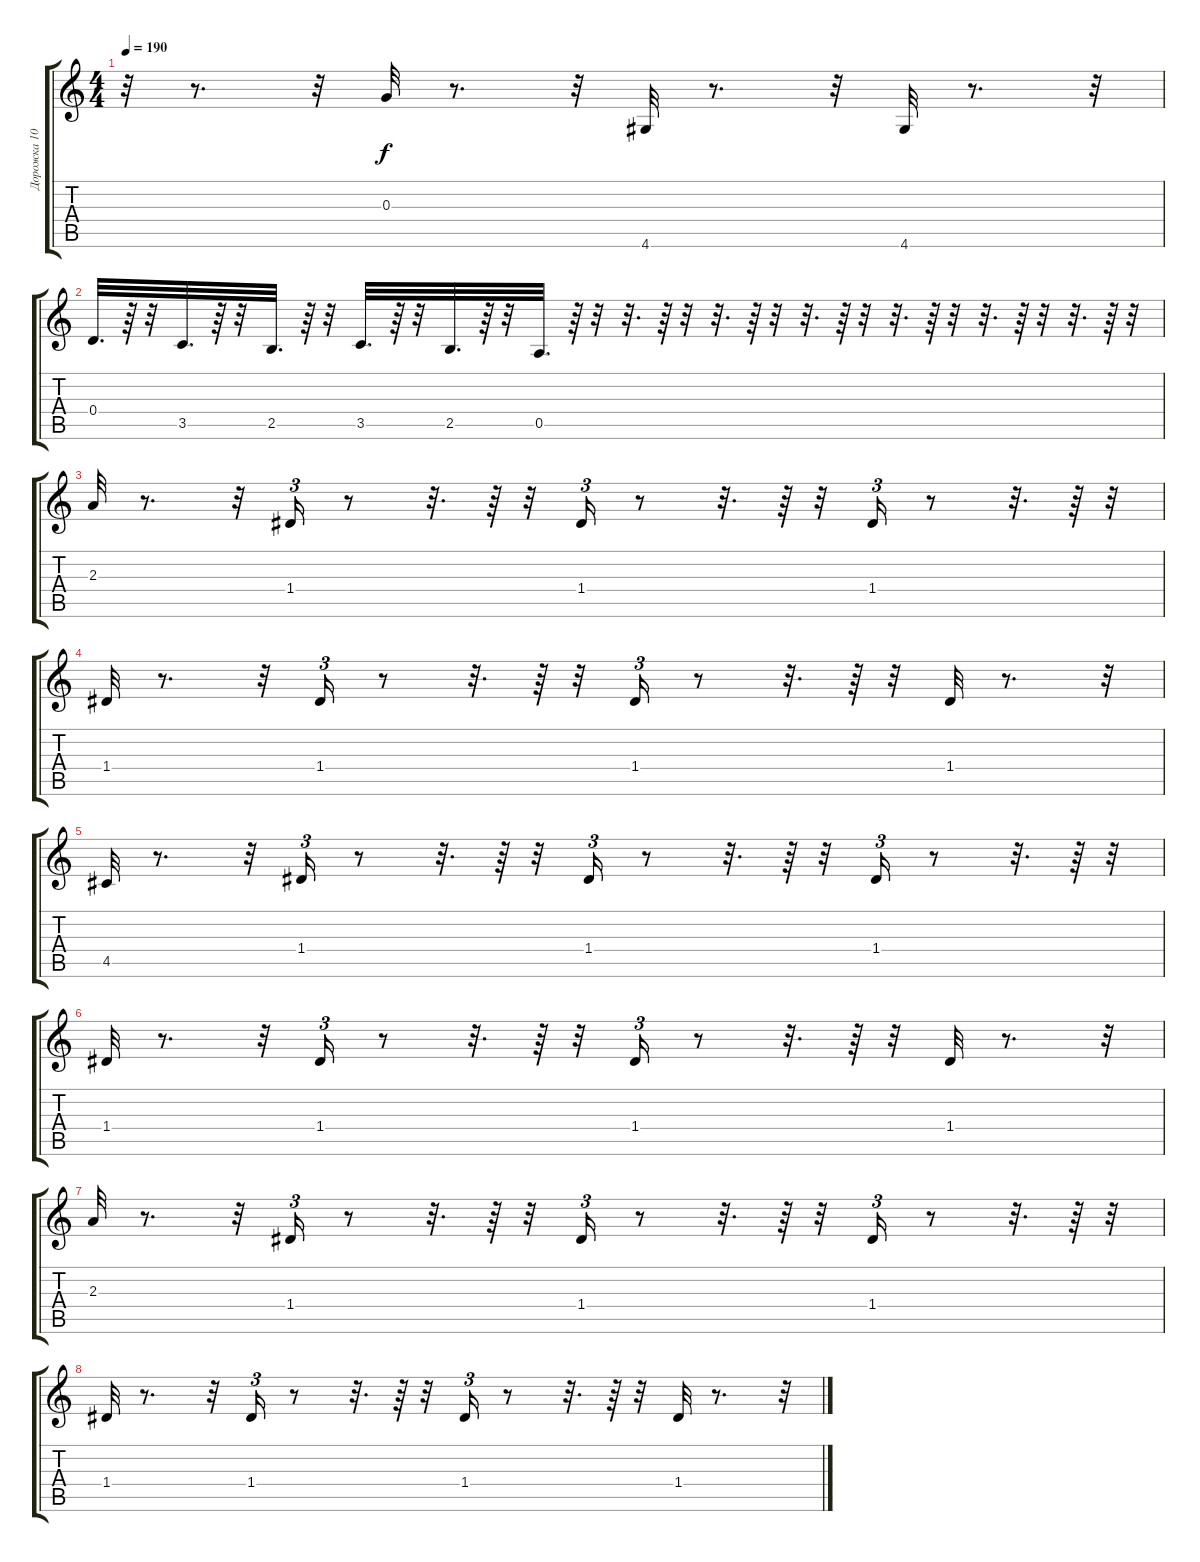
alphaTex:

\track ("Дорожка 10" "Дорожка 10") {instrument acousticguitarnylon}
\staff {score tabs}
\tuning (E4 B3 G3 D3 A2 E2) {hide}
\ts (4 4)
\tempo 190
\clef g2
\ks c
r.32{dy f} r.8{d} r.32 0.3.32 r.8{d} r.32 4.6.32 r.8{d} r.32 4.6.32 r.8{d} r.32 |
0.4.32{d} r.64 r.32 3.5.32{d} r.64 r.32 2.5.32{d} r.64 r.32 3.5.32{d} r.64 r.32 2.5.32{d} r.64 r.32 0.5.32{d} r.64 r.32 r.32{d} r.64 r.32 r.32{d} r.64 r.32 r.32{d} r.64 r.32 r.32{d} r.64 r.32 r.32{d} r.64 r.32 r.32{d} r.64 r.32 |
2.3.32 r.8{d} r.32 1.4.16{tu (3 2)} r.8 r.32{d} r.64 r.32 1.4.16{tu (3 2)} r.8 r.32{d} r.64 r.32 1.4.16{tu (3 2)} r.8 r.32{d} r.64 r.32 |
1.4.32 r.8{d} r.32 1.4.16{tu (3 2)} r.8 r.32{d} r.64 r.32 1.4.16{tu (3 2)} r.8 r.32{d} r.64 r.32 1.4.32 r.8{d} r.32 |
4.5.32 r.8{d} r.32 1.4.16{tu (3 2)} r.8 r.32{d} r.64 r.32 1.4.16{tu (3 2)} r.8 r.32{d} r.64 r.32 1.4.16{tu (3 2)} r.8 r.32{d} r.64 r.32 |
1.4.32 r.8{d} r.32 1.4.16{tu (3 2)} r.8 r.32{d} r.64 r.32 1.4.16{tu (3 2)} r.8 r.32{d} r.64 r.32 1.4.32 r.8{d} r.32 |
2.3.32 r.8{d} r.32 1.4.16{tu (3 2)} r.8 r.32{d} r.64 r.32 1.4.16{tu (3 2)} r.8 r.32{d} r.64 r.32 1.4.16{tu (3 2)} r.8 r.32{d} r.64 r.32 |
1.4.32 r.8{d} r.32 1.4.16{tu (3 2)} r.8 r.32{d} r.64 r.32 1.4.16{tu (3 2)} r.8 r.32{d} r.64 r.32 1.4.32 r.8{d} r.32
